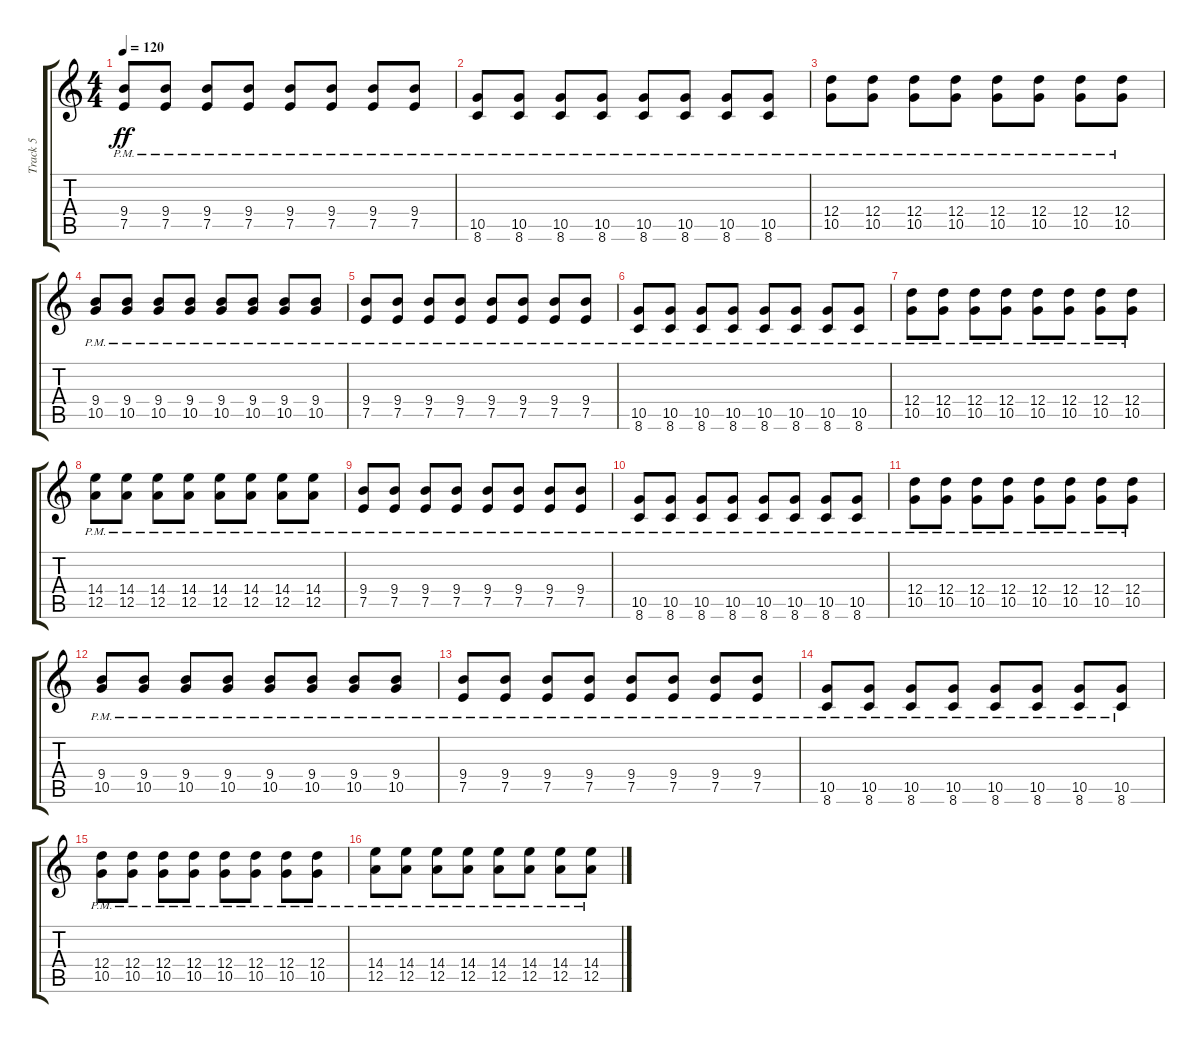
\track ("Track 5" "Track 5") {instrument overdrivenguitar}
\staff {score tabs}
\tuning (E4 B3 G3 D3 A2 E2) {hide}
\ts (4 4)
\tempo 120
\clef g2
\ks c
(9.4{pm} 7.5{pm}).8{dy ff} (9.4{pm} 7.5{pm}).8 (9.4{pm} 7.5{pm}).8 (9.4{pm} 7.5{pm}).8 (9.4{pm} 7.5{pm}).8 (9.4{pm} 7.5{pm}).8 (9.4{pm} 7.5{pm}).8 (9.4{pm} 7.5{pm}).8 |
(10.5{pm} 8.6{pm}).8 (10.5{pm} 8.6{pm}).8 (10.5{pm} 8.6{pm}).8 (10.5{pm} 8.6{pm}).8 (10.5{pm} 8.6{pm}).8 (10.5{pm} 8.6{pm}).8 (10.5{pm} 8.6{pm}).8 (10.5{pm} 8.6{pm}).8 |
(12.4{pm} 10.5{pm}).8 (12.4{pm} 10.5{pm}).8 (12.4{pm} 10.5{pm}).8 (12.4{pm} 10.5{pm}).8 (12.4{pm} 10.5{pm}).8 (12.4{pm} 10.5{pm}).8 (12.4{pm} 10.5{pm}).8 (12.4{pm} 10.5{pm}).8 |
(9.4{pm} 10.5{pm}).8 (9.4{pm} 10.5{pm}).8 (9.4{pm} 10.5{pm}).8 (9.4{pm} 10.5{pm}).8 (9.4{pm} 10.5{pm}).8 (9.4{pm} 10.5{pm}).8 (9.4{pm} 10.5{pm}).8 (9.4{pm} 10.5{pm}).8 |
(9.4{pm} 7.5{pm}).8 (9.4{pm} 7.5{pm}).8 (9.4{pm} 7.5{pm}).8 (9.4{pm} 7.5{pm}).8 (9.4{pm} 7.5{pm}).8 (9.4{pm} 7.5{pm}).8 (9.4{pm} 7.5{pm}).8 (9.4{pm} 7.5{pm}).8 |
(10.5{pm} 8.6{pm}).8 (10.5{pm} 8.6{pm}).8 (10.5{pm} 8.6{pm}).8 (10.5{pm} 8.6{pm}).8 (10.5{pm} 8.6{pm}).8 (10.5{pm} 8.6{pm}).8 (10.5{pm} 8.6{pm}).8 (10.5{pm} 8.6{pm}).8 |
(12.4{pm} 10.5{pm}).8 (12.4{pm} 10.5{pm}).8 (12.4{pm} 10.5{pm}).8 (12.4{pm} 10.5{pm}).8 (12.4{pm} 10.5{pm}).8 (12.4{pm} 10.5{pm}).8 (12.4{pm} 10.5{pm}).8 (12.4{pm} 10.5{pm}).8 |
(14.4{pm} 12.5{pm}).8 (14.4{pm} 12.5{pm}).8 (14.4{pm} 12.5{pm}).8 (14.4{pm} 12.5{pm}).8 (14.4{pm} 12.5{pm}).8 (14.4{pm} 12.5{pm}).8 (14.4{pm} 12.5{pm}).8 (14.4{pm} 12.5{pm}).8 |
(9.4{pm} 7.5{pm}).8 (9.4{pm} 7.5{pm}).8 (9.4{pm} 7.5{pm}).8 (9.4{pm} 7.5{pm}).8 (9.4{pm} 7.5{pm}).8 (9.4{pm} 7.5{pm}).8 (9.4{pm} 7.5{pm}).8 (9.4{pm} 7.5{pm}).8 |
(10.5{pm} 8.6{pm}).8 (10.5{pm} 8.6{pm}).8 (10.5{pm} 8.6{pm}).8 (10.5{pm} 8.6{pm}).8 (10.5{pm} 8.6{pm}).8 (10.5{pm} 8.6{pm}).8 (10.5{pm} 8.6{pm}).8 (10.5{pm} 8.6{pm}).8 |
(12.4{pm} 10.5{pm}).8 (12.4{pm} 10.5{pm}).8 (12.4{pm} 10.5{pm}).8 (12.4{pm} 10.5{pm}).8 (12.4{pm} 10.5{pm}).8 (12.4{pm} 10.5{pm}).8 (12.4{pm} 10.5{pm}).8 (12.4{pm} 10.5{pm}).8 |
(9.4{pm} 10.5{pm}).8 (9.4{pm} 10.5{pm}).8 (9.4{pm} 10.5{pm}).8 (9.4{pm} 10.5{pm}).8 (9.4{pm} 10.5{pm}).8 (9.4{pm} 10.5{pm}).8 (9.4{pm} 10.5{pm}).8 (9.4{pm} 10.5{pm}).8 |
(9.4{pm} 7.5{pm}).8 (9.4{pm} 7.5{pm}).8 (9.4{pm} 7.5{pm}).8 (9.4{pm} 7.5{pm}).8 (9.4{pm} 7.5{pm}).8 (9.4{pm} 7.5{pm}).8 (9.4{pm} 7.5{pm}).8 (9.4{pm} 7.5{pm}).8 |
(10.5{pm} 8.6{pm}).8 (10.5{pm} 8.6{pm}).8 (10.5{pm} 8.6{pm}).8 (10.5{pm} 8.6{pm}).8 (10.5{pm} 8.6{pm}).8 (10.5{pm} 8.6{pm}).8 (10.5{pm} 8.6{pm}).8 (10.5{pm} 8.6{pm}).8 |
(12.4{pm} 10.5{pm}).8 (12.4{pm} 10.5{pm}).8 (12.4{pm} 10.5{pm}).8 (12.4{pm} 10.5{pm}).8 (12.4{pm} 10.5{pm}).8 (12.4{pm} 10.5{pm}).8 (12.4{pm} 10.5{pm}).8 (12.4{pm} 10.5{pm}).8 |
(14.4{pm} 12.5{pm}).8 (14.4{pm} 12.5{pm}).8 (14.4{pm} 12.5{pm}).8 (14.4{pm} 12.5{pm}).8 (14.4{pm} 12.5{pm}).8 (14.4{pm} 12.5{pm}).8 (14.4{pm} 12.5{pm}).8 (14.4{pm} 12.5{pm}).8
